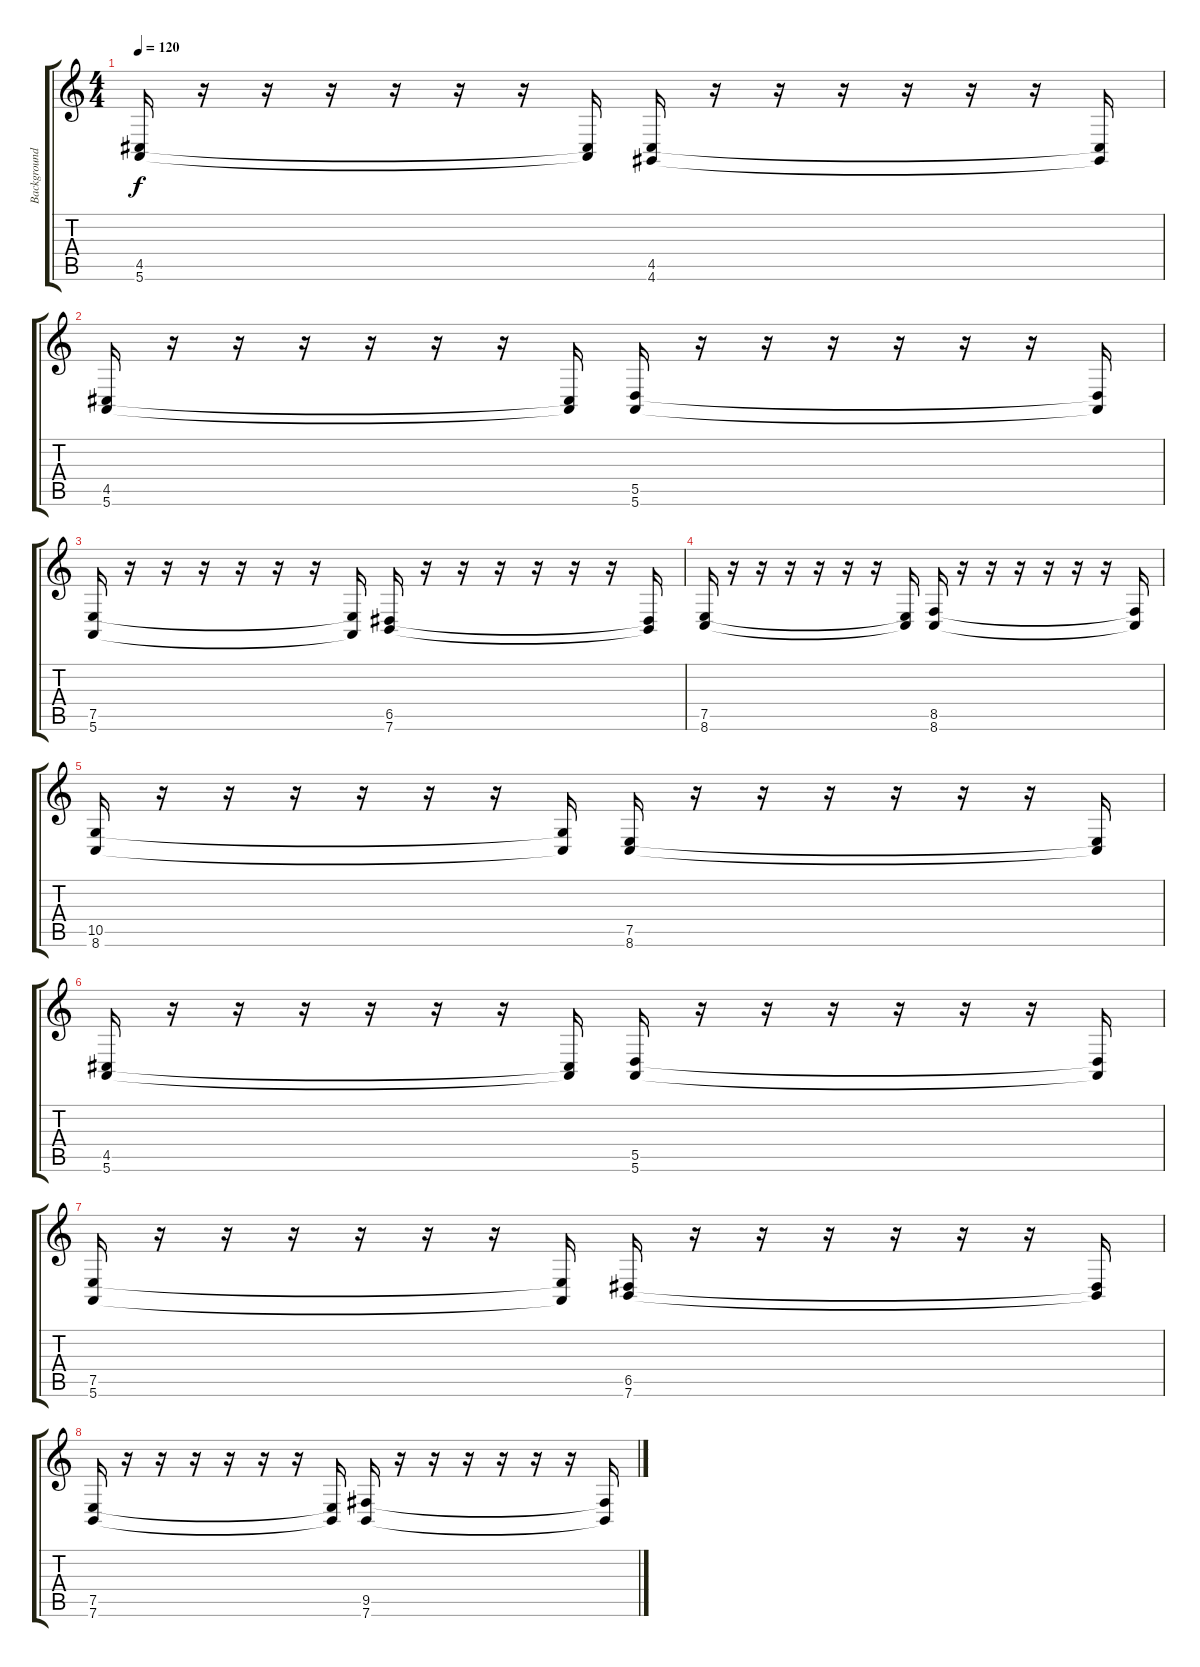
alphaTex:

\track ("Background" "Background") {instrument ocarina}
\staff {score tabs}
\tuning (E4 B3 G3 D3 A2 E2) {hide}
\ts (4 4)
\tempo 120
\clef g2
\ks c
(4.5 5.6).16{dy f} r.16 r.16 r.16 r.16 r.16 r.16 (4.5{t} 5.6{t}).16 (4.5 4.6).16 r.16 r.16 r.16 r.16 r.16 r.16 (4.5{t} 4.6{t}).16 |
(4.5 5.6).16 r.16 r.16 r.16 r.16 r.16 r.16 (4.5{t} 5.6{t}).16 (5.5 5.6).16 r.16 r.16 r.16 r.16 r.16 r.16 (5.5{t} 5.6{t}).16 |
(7.5 5.6).16 r.16 r.16 r.16 r.16 r.16 r.16 (7.5{t} 5.6{t}).16 (6.5 7.6).16 r.16 r.16 r.16 r.16 r.16 r.16 (6.5{t} 7.6{t}).16 |
(7.5 8.6).16 r.16 r.16 r.16 r.16 r.16 r.16 (7.5{t} 8.6{t}).16 (8.5 8.6).16 r.16 r.16 r.16 r.16 r.16 r.16 (8.5{t} 8.6{t}).16 |
(10.5 8.6).16 r.16 r.16 r.16 r.16 r.16 r.16 (10.5{t} 8.6{t}).16 (7.5 8.6).16 r.16 r.16 r.16 r.16 r.16 r.16 (7.5{t} 8.6{t}).16 |
(4.5 5.6).16 r.16 r.16 r.16 r.16 r.16 r.16 (4.5{t} 5.6{t}).16 (5.5 5.6).16 r.16 r.16 r.16 r.16 r.16 r.16 (5.5{t} 5.6{t}).16 |
(7.5 5.6).16 r.16 r.16 r.16 r.16 r.16 r.16 (7.5{t} 5.6{t}).16 (6.5 7.6).16 r.16 r.16 r.16 r.16 r.16 r.16 (6.5{t} 7.6{t}).16 |
(7.5 7.6).16 r.16 r.16 r.16 r.16 r.16 r.16 (7.5{t} 7.6{t}).16 (9.5 7.6).16 r.16 r.16 r.16 r.16 r.16 r.16 (9.5{t} 7.6{t}).16
